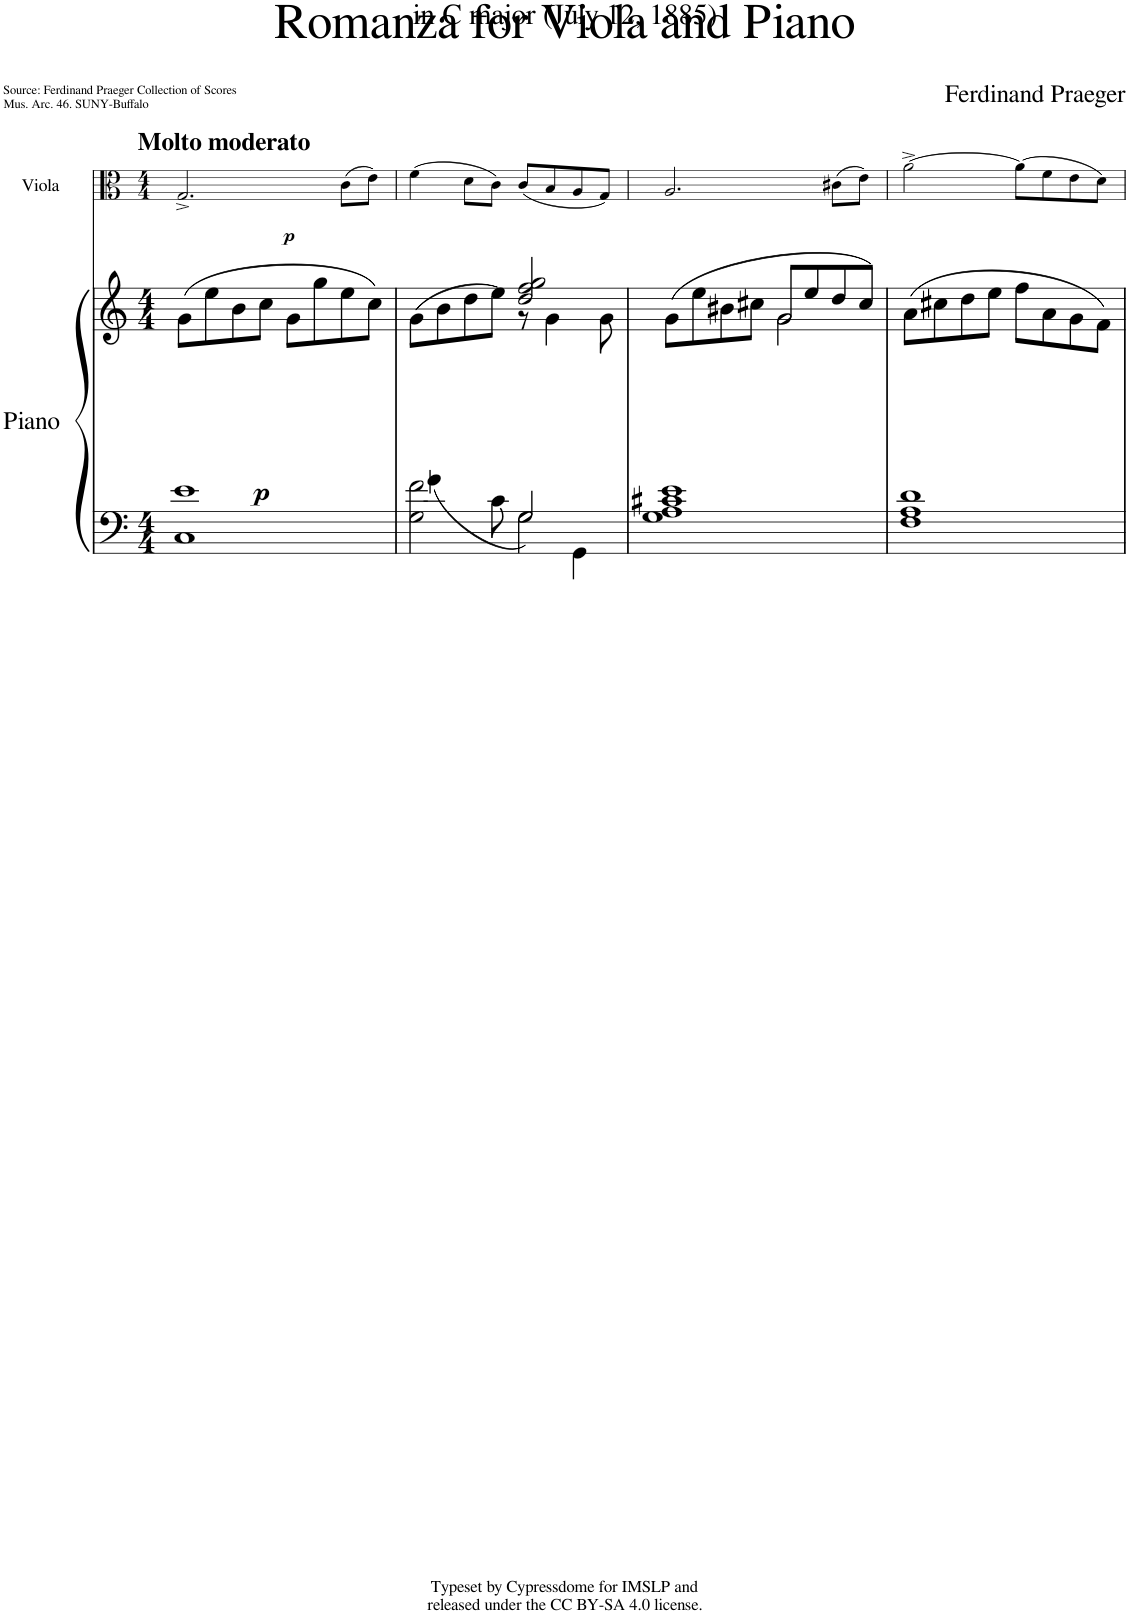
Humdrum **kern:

**kern	**kern	**dynam	**kern	**dynam
*part2	*part2	*part2	*part1	*part1
*staff3	*staff2	*staff2/3	*staff1	*staff1
*I"Piano	*	*	*I"Viola	*
*I'Pno.	*	*	*I'Vla.	*
*	*	*	*stria5	*
*clefF4	*clefG2	*	*clefC3	*
*k[]	*k[]	*	*k[]	*
*M4/4	*M4/4	*	*M4/4	*
=1	=1	=1	=1	=1
!	!	!	!LO:TX:a:B:t=Molto moderato	!
!	!	!LO:DY:b	!	!LO:DY:b
1C 1e	(8g\L	p	2.G^/	p
.	8ee\	.	.	.
.	8b\	.	.	.
.	8cc\J	.	.	.
.	8g\L	.	.	.
.	8gg\	.	.	.
.	8ee\	.	(8c\L	.
.	8cc\J)	.	8e\J)	.
=2	=2	=2	=2	=2
*^	*^	*	*	*
2G\ 2f\	4.d/	(8g\L	2ryy	.	(4f\	.
.	.	8b\	.	.	.	.
.	.	8dd\	.	.	8d\L	.
.	8c\	8ee\J)	.	.	8c\J)	.
!	!LO:N:head=open	!	!	!	!	!
2G\	4G/	2dd/ 2ff/ 2gg/	8r	.	(8c/L	.
.	.	.	4g\	.	8B/	.
.	4GG\	.	.	.	8A/	.
.	.	.	8g\	.	8G/J)	.
*v	*v	*	*	*	*	*
=3	=3	=3	=3	=3	=3
1G 1A 1c#X 1e	(8g\L	2ryy	.	2.A/	.
.	8ee\	.	.	.	.
.	8b#X\	.	.	.	.
.	8cc#X\J	.	.	.	.
!	!LO:N:head=open	!	!	!	!
.	8g/L	2g\	.	.	.
.	8ee/	.	.	.	.
.	8dd/	.	.	(8c#X\L	.
.	8cc#/J)	.	.	8e\J)	.
*	*v	*v	*	*	*
=4	=4	=4	=4	=4
1F 1A 1d	(8a\L	.	[2a^\	.
.	8cc#X\	.	.	.
.	8dd\	.	.	.
.	8ee\J	.	.	.
.	8ff\L	.	(8a\L]	.
.	8a\	.	8f\	.
.	8g\	.	8e\	.
.	8f\J)	.	8d\J)	.
=	=	=	=	=
*-	*-	*-	*-	*-
